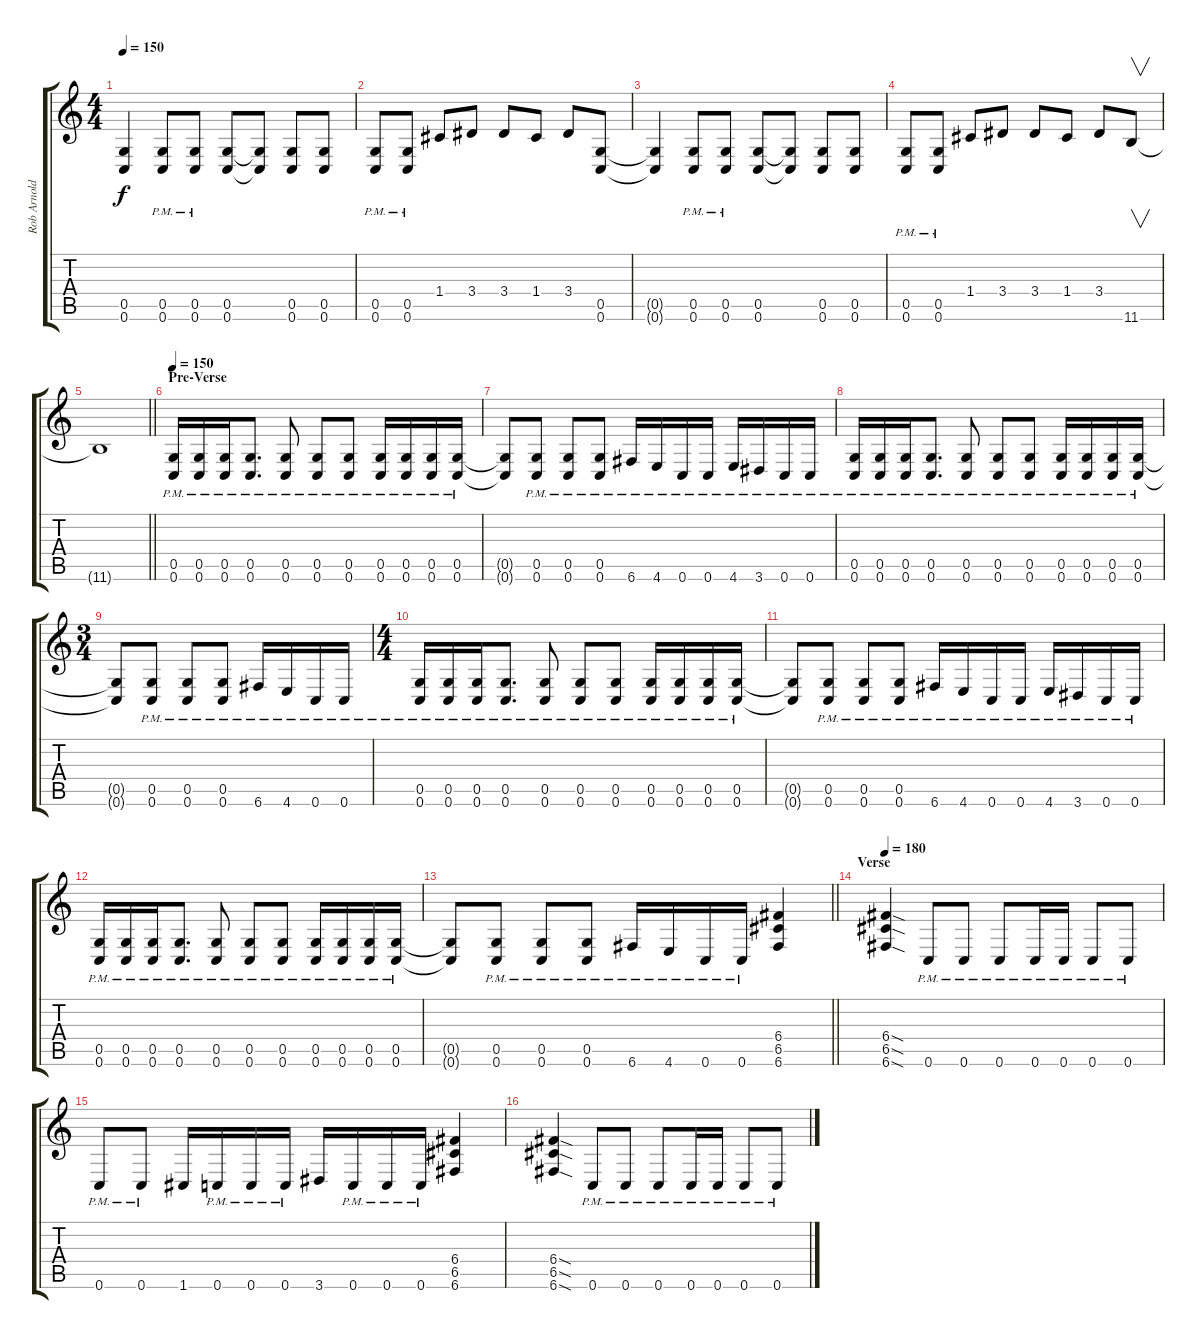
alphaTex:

\track ("Rob Arnold" "Rob Arnold") {instrument distortionguitar}
\staff {score tabs}
\tuning (D4 A3 F3 C3 G2 C2) {hide}
\ts (4 4)
\tempo 150
\clef g2
\ks c
(0.5{t} 0.6{t}).4{dy f} (0.5{pm} 0.6{pm}).8 (0.5{pm} 0.6{pm}).8 (0.5 0.6).8 (0.5{t} 0.6{t}).8 (0.5 0.6).8 (0.5 0.6).8 |
(0.5{pm} 0.6{pm}).8 (0.5{pm} 0.6{pm}).8 1.4.8 3.4.8 3.4.8 1.4.8 3.4.8 (0.5 0.6).8 |
(0.5{t} 0.6{t}).4 (0.5{pm} 0.6{pm}).8 (0.5{pm} 0.6{pm}).8 (0.5 0.6).8 (0.5{t} 0.6{t}).8 (0.5 0.6).8 (0.5 0.6).8 |
(0.5{pm} 0.6{pm}).8 (0.5{pm} 0.6{pm}).8 1.4.8 3.4.8 3.4.8 1.4.8 3.4.8 11.6.8{v} |
\barLineRight lightlight
11.6{t}.1 |
\section ("" "Pre-Verse")
\tempo 150
(0.5{pm} 0.6{pm}).16 (0.5{pm} 0.6{pm}).16 (0.5{pm} 0.6{pm}).16 (0.5{pm} 0.6{pm}).8{d} (0.5{pm} 0.6{pm}).8 (0.5{pm} 0.6{pm}).8 (0.5{pm} 0.6{pm}).8 (0.5{pm} 0.6{pm}).16 (0.5{pm} 0.6{pm}).16 (0.5{pm} 0.6{pm}).16 (0.5{pm} 0.6).16 |
(0.5{t} 0.6{t}).8 (0.5{pm} 0.6{pm}).8 (0.5{pm} 0.6{pm}).8 (0.5{pm} 0.6{pm}).8 6.6{pm}.16 4.6{pm}.16 0.6{pm}.16 0.6{pm}.16 4.6{pm}.16 3.6{pm}.16 0.6{pm}.16 0.6{pm}.16 |
(0.5{pm} 0.6{pm}).16 (0.5{pm} 0.6{pm}).16 (0.5{pm} 0.6{pm}).16 (0.5{pm} 0.6{pm}).8{d} (0.5{pm} 0.6{pm}).8 (0.5{pm} 0.6{pm}).8 (0.5{pm} 0.6{pm}).8 (0.5{pm} 0.6{pm}).16 (0.5{pm} 0.6{pm}).16 (0.5{pm} 0.6{pm}).16 (0.5{pm} 0.6).16 |
\ts (3 4)
(0.5{t} 0.6{t}).8 (0.5{pm} 0.6{pm}).8 (0.5{pm} 0.6{pm}).8 (0.5{pm} 0.6{pm}).8 6.6{pm}.16 4.6{pm}.16 0.6{pm}.16 0.6{pm}.16 |
\ts (4 4)
(0.5{pm} 0.6{pm}).16 (0.5{pm} 0.6{pm}).16 (0.5{pm} 0.6{pm}).16 (0.5{pm} 0.6{pm}).8{d} (0.5{pm} 0.6{pm}).8 (0.5{pm} 0.6{pm}).8 (0.5{pm} 0.6{pm}).8 (0.5{pm} 0.6{pm}).16 (0.5{pm} 0.6{pm}).16 (0.5{pm} 0.6{pm}).16 (0.5{pm} 0.6).16 |
(0.5{t} 0.6{t}).8 (0.5{pm} 0.6{pm}).8 (0.5{pm} 0.6{pm}).8 (0.5{pm} 0.6{pm}).8 6.6{pm}.16 4.6{pm}.16 0.6{pm}.16 0.6{pm}.16 4.6{pm}.16 3.6{pm}.16 0.6{pm}.16 0.6{pm}.16 |
(0.5{pm} 0.6{pm}).16 (0.5{pm} 0.6{pm}).16 (0.5{pm} 0.6{pm}).16 (0.5{pm} 0.6{pm}).8{d} (0.5{pm} 0.6{pm}).8 (0.5{pm} 0.6{pm}).8 (0.5{pm} 0.6{pm}).8 (0.5{pm} 0.6{pm}).16 (0.5{pm} 0.6{pm}).16 (0.5{pm} 0.6{pm}).16 (0.5{pm} 0.6).16 |
\barLineRight lightlight
(0.5{t} 0.6{t}).8 (0.5{pm} 0.6{pm}).8 (0.5{pm} 0.6{pm}).8 (0.5{pm} 0.6{pm}).8 6.6{pm}.16 4.6{pm}.16 0.6{pm}.16 0.6{pm}.16 (6.4 6.5 6.6).4 |
\section ("" "Verse")
\tempo 180
(6.4{sod} 6.5{sod} 6.6{sod}).4{volume 12} 0.6{pm}.8 0.6{pm}.8 0.6{pm}.8 0.6{pm}.16 0.6{pm}.16 0.6{pm}.8 0.6{pm}.8 |
0.6{pm}.8 0.6{pm}.8 1.6.16 0.6{pm}.16 0.6{pm}.16 0.6{pm}.16 3.6.16 0.6{pm}.16 0.6{pm}.16 0.6{pm}.16 (6.4 6.5 6.6).4 |
(6.4{sod} 6.5{sod} 6.6{sod}).4 0.6{pm}.8 0.6{pm}.8 0.6{pm}.8 0.6{pm}.16 0.6{pm}.16 0.6{pm}.8 0.6{pm}.8
